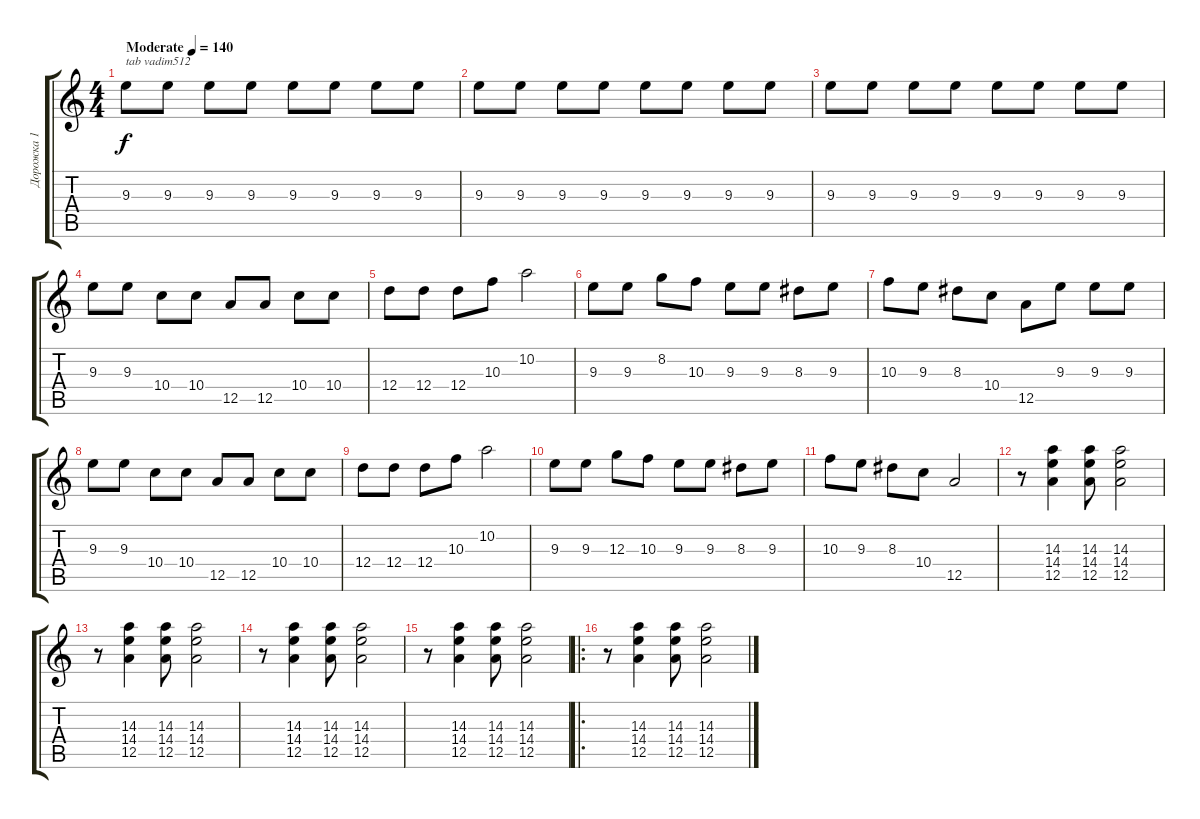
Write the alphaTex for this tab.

\track ("Дорожка 1" "Дорожка 1") {instrument overdrivenguitar}
\staff {score tabs}
\tuning (E4 B3 G3 D3 A2 E2) {hide}
\ts (4 4)
\tempo (140 "Moderate")
\clef g2
\ks c
9.3.8{txt "tab vadim512" dy f instrument overdrivenguitar} 9.3.8 9.3.8 9.3.8 9.3.8 9.3.8 9.3.8 9.3.8 |
9.3.8 9.3.8 9.3.8 9.3.8 9.3.8 9.3.8 9.3.8 9.3.8 |
9.3.8 9.3.8 9.3.8 9.3.8 9.3.8 9.3.8 9.3.8 9.3.8 |
9.3.8 9.3.8 10.4.8 10.4.8 12.5.8 12.5.8 10.4.8 10.4.8 |
12.4.8 12.4.8 12.4.8 10.3.8 10.2.2 |
9.3.8 9.3.8 8.2.8 10.3.8 9.3.8 9.3.8 8.3.8 9.3.8 |
10.3.8 9.3.8 8.3.8 10.4.8 12.5.8 9.3.8 9.3.8 9.3.8 |
9.3.8 9.3.8 10.4.8 10.4.8 12.5.8 12.5.8 10.4.8 10.4.8 |
12.4.8 12.4.8 12.4.8 10.3.8 10.2.2 |
9.3.8 9.3.8 12.3.8 10.3.8 9.3.8 9.3.8 8.3.8 9.3.8 |
10.3.8 9.3.8 8.3.8 10.4.8 12.5.2 |
r.8 (14.3 14.4 12.5).4 (14.3 14.4 12.5).8 (14.3 14.4 12.5).2 |
r.8 (14.3 14.4 12.5).4 (14.3 14.4 12.5).8 (14.3 14.4 12.5).2 |
r.8 (14.3 14.4 12.5).4 (14.3 14.4 12.5).8 (14.3 14.4 12.5).2 |
r.8 (14.3 14.4 12.5).4 (14.3 14.4 12.5).8 (14.3 14.4 12.5).2 |
\ro
r.8 (14.3 14.4 12.5).4 (14.3 14.4 12.5).8 (14.3 14.4 12.5).2
